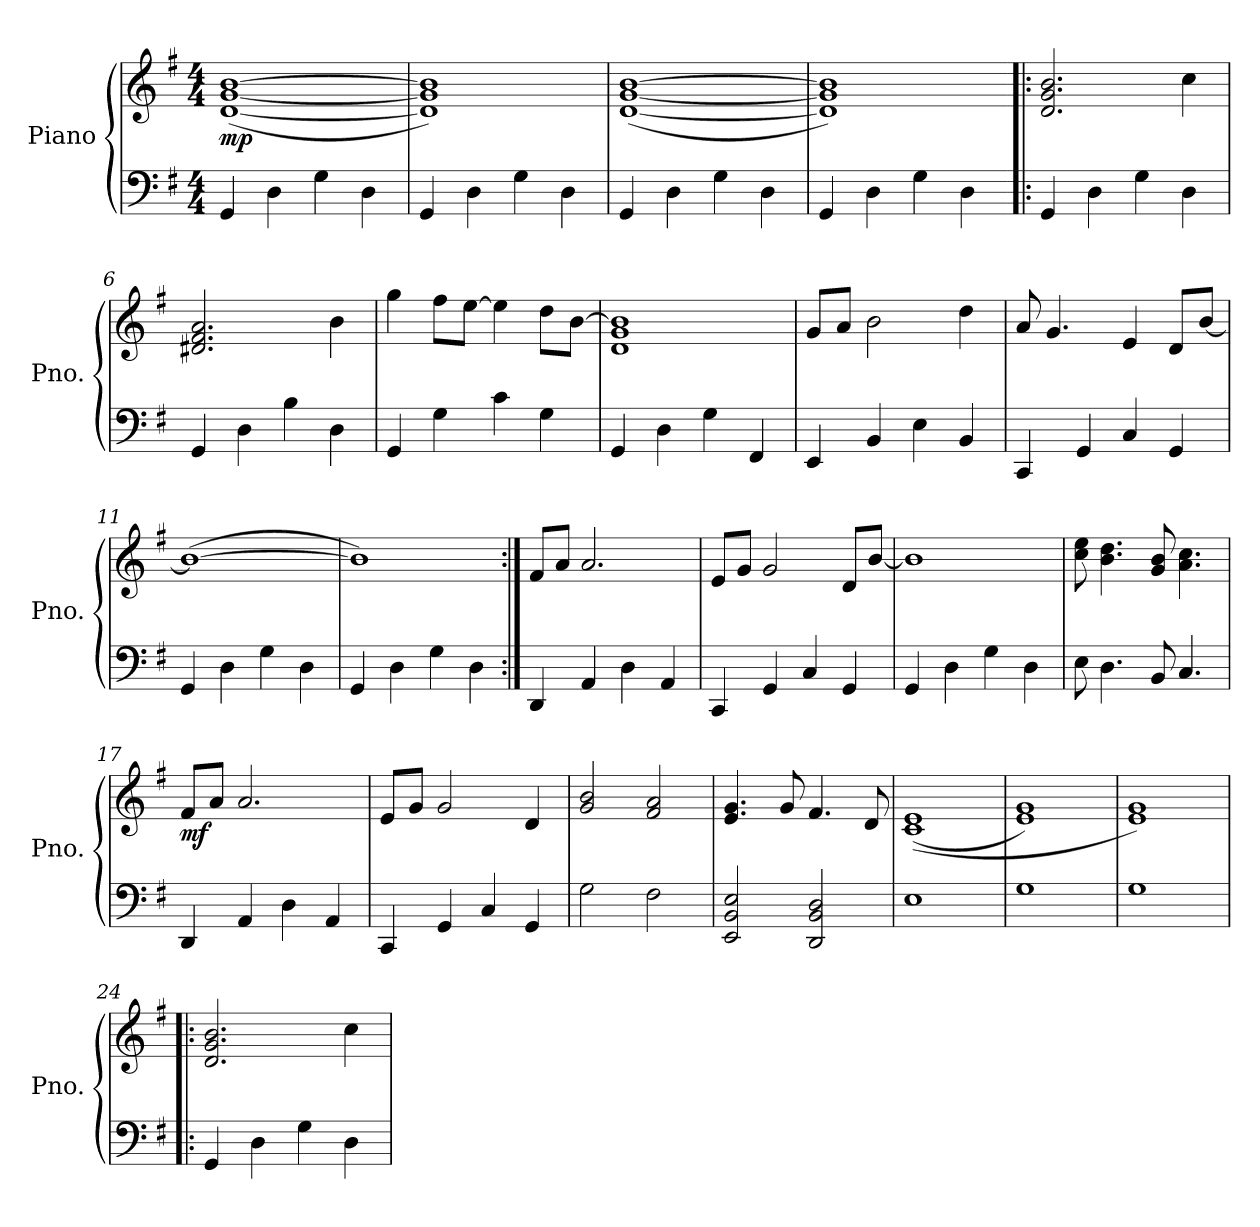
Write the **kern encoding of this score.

**kern	**kern	**dynam
*part1	*part1	*part1
*staff2	*staff1	*staff1/2
*I"Piano	*	*
*I'Pno.	*	*
*clefF4	*clefG2	*
*k[f#]	*k[f#]	*
*M4/4	*M4/4	*
=1	=1	=1
!	!	!LO:DY:b
4GG/	([1d [1g [1b	mp
4D\	.	.
4G\	.	.
4D\	.	.
=2	=2	=2
4GG/	1d] 1g] 1b])	.
4D\	.	.
4G\	.	.
4D\	.	.
=3	=3	=3
4GG/	([1d [1g [1b	.
4D\	.	.
4G\	.	.
4D\	.	.
=4	=4	=4
4GG/	1d] 1g] 1b])	.
4D\	.	.
4G\	.	.
4D\	.	.
=5!|:	=5!|:	=5!|:
!	!	!LO:DY:b=2
!	!	!LO:DY:n=1:a=2
4GG/	2.d/ 2.g/ 2.b/	p mf
4D\	.	.
4G\	.	.
4D\	4cc\	.
=6	=6	=6
4GG/	2.d#X/ 2.f#/ 2.a/	.
4D\	.	.
4B\	.	.
4D\	4b\	.
=7	=7	=7
4GG/	4gg\	.
4G\	8ff#\L	.
.	[8ee\J	.
4c\	4ee\]	.
4G\	8dd\L	.
.	[8b\J	.
=8	=8	=8
4GG/	1d 1g 1b]	.
4D\	.	.
4G\	.	.
4FF#/	.	.
!!LO:LB:g=z
=9	=9	=9
4EE/	8g/L	.
.	8a/J	.
4BB/	2b\	.
4E\	.	.
4BB/	4dd\	.
=10	=10	=10
4CC/	8a/	.
.	4.g/	.
4GG/	.	.
4C/	4e/	.
4GG/	8d/L	.
.	[8b/J	.
=11	=11	=11
4GG/	(1b_	.
4D\	.	.
4G\	.	.
4D\	.	.
=12	=12	=12
4GG/	1b])	.
4D\	.	.
4G\	.	.
4D\	.	.
=13:|!	=13:|!	=13:|!
4DD/	8f#/L	.
.	8a/J	.
4AA/	2.a/	.
4D\	.	.
4AA/	.	.
=14	=14	=14
4CC/	8e/L	.
.	8g/J	.
4GG/	2g/	.
4C/	.	.
4GG/	8d/L	.
.	[8b/J	.
=15	=15	=15
4GG/	1b]	.
4D\	.	.
4G\	.	.
4D\	.	.
!!LO:LB:g=z
=16	=16	=16
8E\	8cc\ 8ee\	.
4.D\	4.b\ 4.dd\	.
8BB/	8g/ 8b/	.
4.C/	4.a\ 4.cc\	.
=17	=17	=17
!	!	!LO:DY:b
4DD/	8f#/L	mf
.	8a/J	.
4AA/	2.a/	.
4D\	.	.
4AA/	.	.
=18	=18	=18
4CC/	8e/L	.
.	8g/J	.
4GG/	2g/	.
4C/	.	.
4GG/	4d/	.
=19	=19	=19
2G\	2g/ 2b/	.
2F#\	2f#/ 2a/	.
=20	=20	=20
2EE/ 2BB/ 2E/	4.e/ 4.g/	.
.	8g/	.
2DD/ 2BB/ 2D/	4.f#/	.
.	8d/	.
=21	=21	=21
1E	((1c 1e	.
=22	=22	=22
1G	1e 1g)	.
=23	=23	=23
1G	1e 1g)	.
=24!|:	=24!|:	=24!|:
4GG/	2.d/ 2.g/ 2.b/	.
4D\	.	.
4G\	.	.
4D\	4cc\	.
=	=	=
*-	*-	*-
